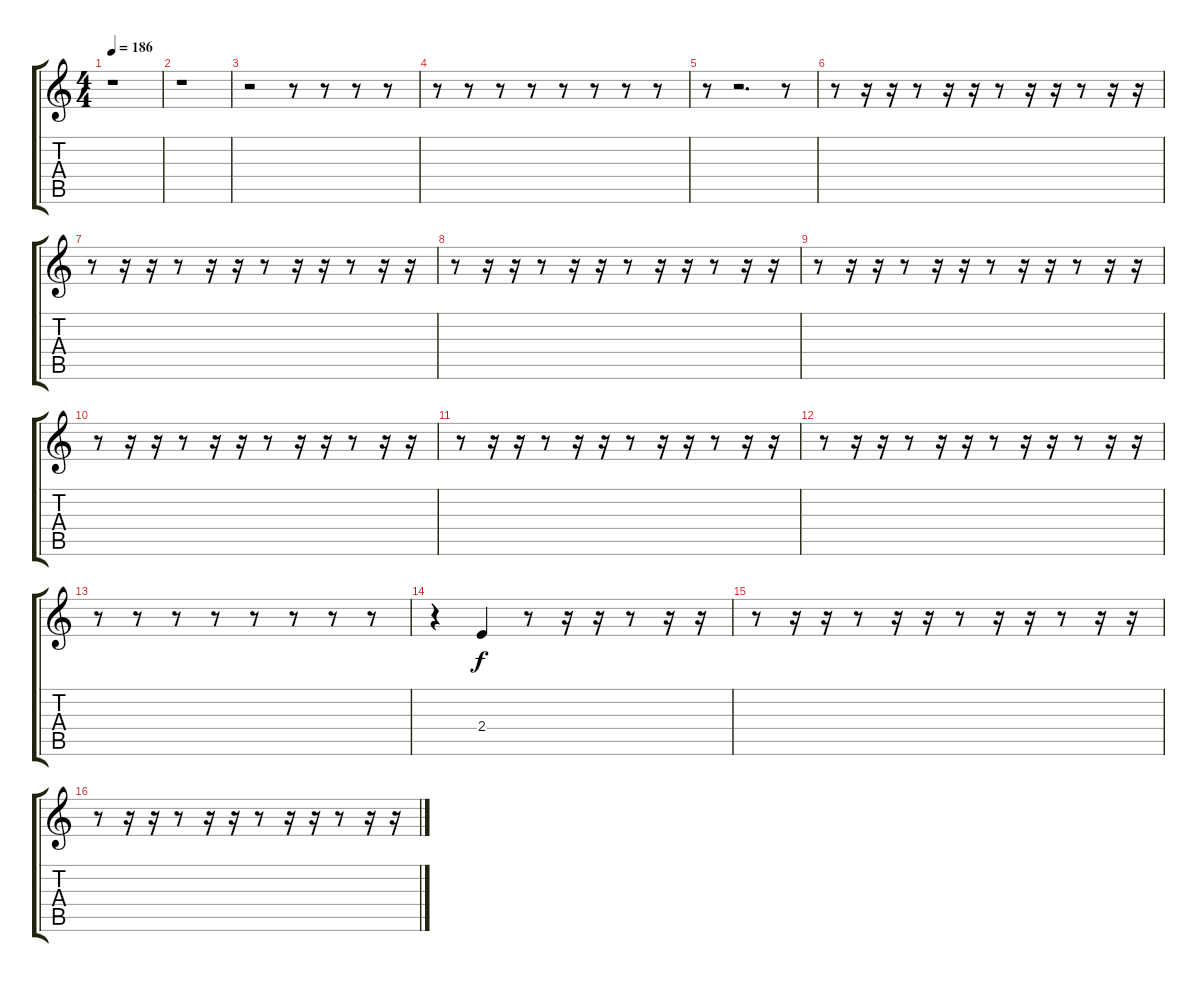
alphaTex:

\track "" {instrument acousticguitarsteel}
\staff {score tabs}
\tuning (E4 B3 G3 D3 A2 E2) {hide}
\ts (4 4)
\tempo 186
\clef g2
\ks c
r.1{dy f} |
r.1 |
r.2 r.8 r.8 r.8 r.8 |
r.8 r.8 r.8 r.8 r.8 r.8 r.8 r.8 |
r.8 r.2{d} r.8 |
r.8 r.16 r.16 r.8 r.16 r.16 r.8 r.16 r.16 r.8 r.16 r.16 |
r.8 r.16 r.16 r.8 r.16 r.16 r.8 r.16 r.16 r.8 r.16 r.16 |
r.8 r.16 r.16 r.8 r.16 r.16 r.8 r.16 r.16 r.8 r.16 r.16 |
r.8 r.16 r.16 r.8 r.16 r.16 r.8 r.16 r.16 r.8 r.16 r.16 |
r.8 r.16 r.16 r.8 r.16 r.16 r.8 r.16 r.16 r.8 r.16 r.16 |
r.8 r.16 r.16 r.8 r.16 r.16 r.8 r.16 r.16 r.8 r.16 r.16 |
r.8 r.16 r.16 r.8 r.16 r.16 r.8 r.16 r.16 r.8 r.16 r.16 |
r.8 r.8 r.8 r.8 r.8 r.8 r.8 r.8 |
r.4 2.4.4 r.8 r.16 r.16 r.8 r.16 r.16 |
r.8 r.16 r.16 r.8 r.16 r.16 r.8 r.16 r.16 r.8 r.16 r.16 |
r.8 r.16 r.16 r.8 r.16 r.16 r.8 r.16 r.16 r.8 r.16 r.16
